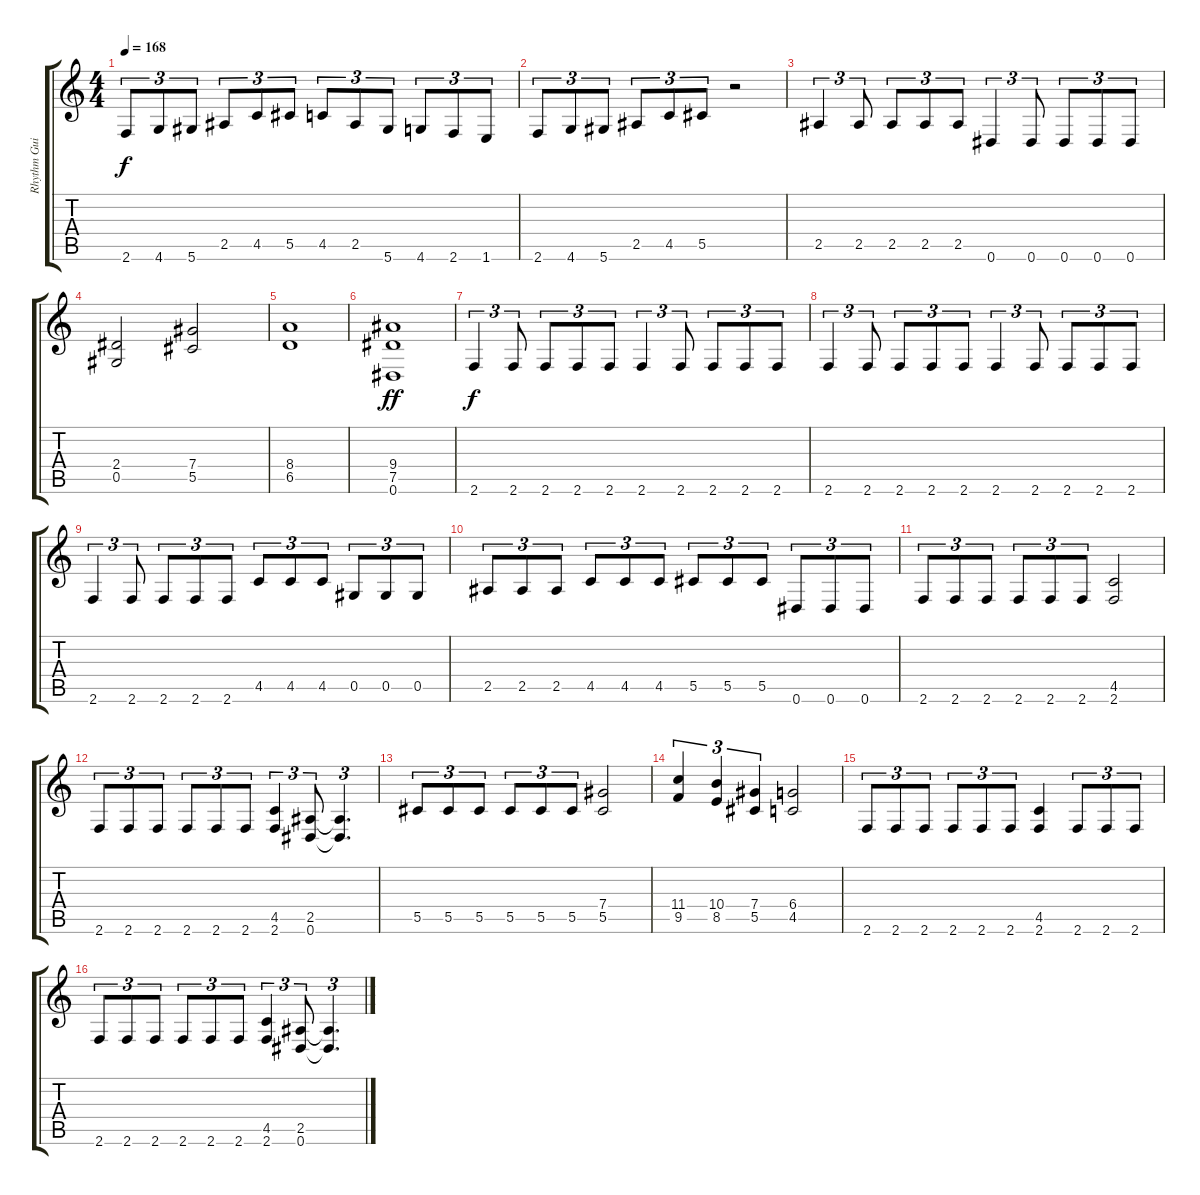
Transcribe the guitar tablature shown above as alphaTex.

\track ("Rhythm Guitar " "Rhythm Gui") {instrument distortionguitar}
\staff {score tabs}
\tuning (Eb4 Bb3 Gb3 Db3 Ab2 Eb2) {hide}
\ts (4 4)
\tempo 168
\clef g2
\ks c
2.6.8{tu (3 2) dy f} 4.6.8{tu (3 2)} 5.6.8{tu (3 2)} 2.5.8{tu (3 2)} 4.5.8{tu (3 2)} 5.5.8{tu (3 2)} 4.5.8{tu (3 2)} 2.5.8{tu (3 2)} 5.6.8{tu (3 2)} 4.6.8{tu (3 2)} 2.6.8{tu (3 2)} 1.6.8{tu (3 2)} |
2.6.8{tu (3 2)} 4.6.8{tu (3 2)} 5.6.8{tu (3 2)} 2.5.8{tu (3 2)} 4.5.8{tu (3 2)} 5.5.8{tu (3 2)} r.2 |
2.5.4{tu (3 2)} 2.5.8{tu (3 2)} 2.5.8{tu (3 2)} 2.5.8{tu (3 2)} 2.5.8{tu (3 2)} 0.6.4{tu (3 2)} 0.6.8{tu (3 2)} 0.6.8{tu (3 2)} 0.6.8{tu (3 2)} 0.6.8{tu (3 2)} |
(2.4 0.5).2 (7.4 5.5).2 |
(8.4 6.5).1 |
(9.4 7.5 0.6).1{dy ff} |
2.6.4{tu (3 2) dy f} 2.6.8{tu (3 2)} 2.6.8{tu (3 2)} 2.6.8{tu (3 2)} 2.6.8{tu (3 2)} 2.6.4{tu (3 2)} 2.6.8{tu (3 2)} 2.6.8{tu (3 2)} 2.6.8{tu (3 2)} 2.6.8{tu (3 2)} |
2.6.4{tu (3 2)} 2.6.8{tu (3 2)} 2.6.8{tu (3 2)} 2.6.8{tu (3 2)} 2.6.8{tu (3 2)} 2.6.4{tu (3 2)} 2.6.8{tu (3 2)} 2.6.8{tu (3 2)} 2.6.8{tu (3 2)} 2.6.8{tu (3 2)} |
2.6.4{tu (3 2)} 2.6.8{tu (3 2)} 2.6.8{tu (3 2)} 2.6.8{tu (3 2)} 2.6.8{tu (3 2)} 4.5.8{tu (3 2)} 4.5.8{tu (3 2)} 4.5.8{tu (3 2)} 0.5.8{tu (3 2)} 0.5.8{tu (3 2)} 0.5.8{tu (3 2)} |
2.5.8{tu (3 2)} 2.5.8{tu (3 2)} 2.5.8{tu (3 2)} 4.5.8{tu (3 2)} 4.5.8{tu (3 2)} 4.5.8{tu (3 2)} 5.5.8{tu (3 2)} 5.5.8{tu (3 2)} 5.5.8{tu (3 2)} 0.6.8{tu (3 2)} 0.6.8{tu (3 2)} 0.6.8{tu (3 2)} |
2.6.8{tu (3 2)} 2.6.8{tu (3 2)} 2.6.8{tu (3 2)} 2.6.8{tu (3 2)} 2.6.8{tu (3 2)} 2.6.8{tu (3 2)} (4.5 2.6).2 |
2.6.8{tu (3 2)} 2.6.8{tu (3 2)} 2.6.8{tu (3 2)} 2.6.8{tu (3 2)} 2.6.8{tu (3 2)} 2.6.8{tu (3 2)} (4.5 2.6).4{tu (3 2)} (2.5 0.6).8{tu (3 2)} (2.5{t} 0.6{t}).4{d tu (3 2)} |
5.5.8{tu (3 2)} 5.5.8{tu (3 2)} 5.5.8{tu (3 2)} 5.5.8{tu (3 2)} 5.5.8{tu (3 2)} 5.5.8{tu (3 2)} (7.4 5.5).2 |
(11.4 9.5).4{tu (3 2)} (10.4 8.5).4{tu (3 2)} (7.4 5.5).4{tu (3 2)} (6.4 4.5).2 |
2.6.8{tu (3 2)} 2.6.8{tu (3 2)} 2.6.8{tu (3 2)} 2.6.8{tu (3 2)} 2.6.8{tu (3 2)} 2.6.8{tu (3 2)} (4.5 2.6).4 2.6.8{tu (3 2)} 2.6.8{tu (3 2)} 2.6.8{tu (3 2)} |
2.6.8{tu (3 2)} 2.6.8{tu (3 2)} 2.6.8{tu (3 2)} 2.6.8{tu (3 2)} 2.6.8{tu (3 2)} 2.6.8{tu (3 2)} (4.5 2.6).4{tu (3 2)} (2.5 0.6).8{tu (3 2)} (2.5{t} 0.6{t}).4{d tu (3 2)}
